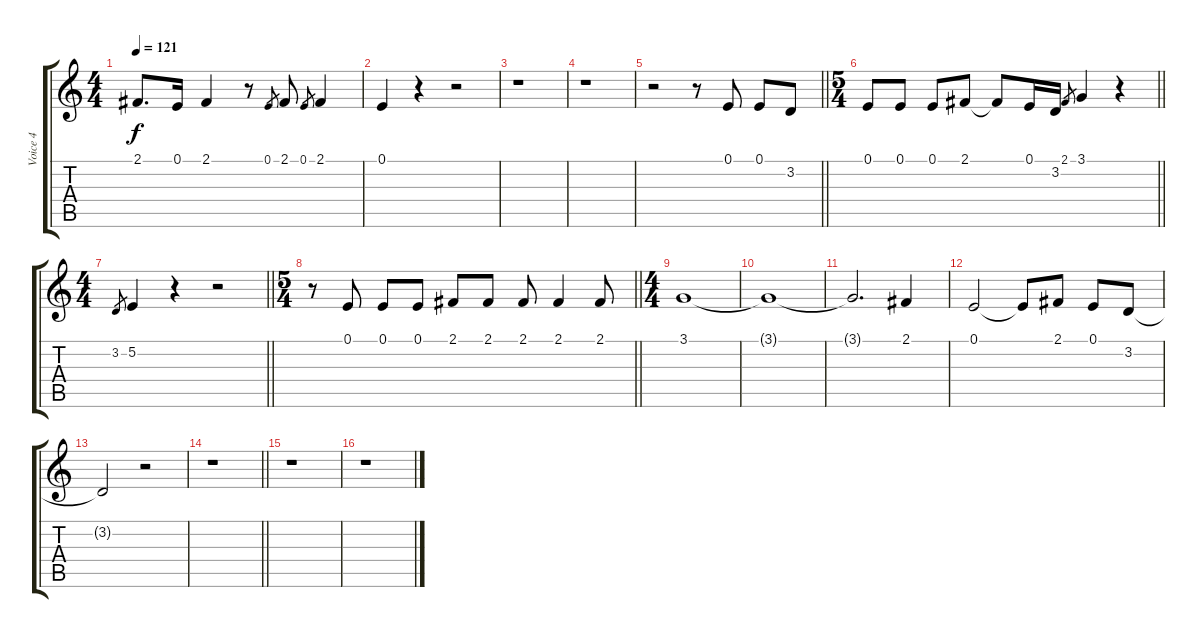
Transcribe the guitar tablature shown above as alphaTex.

\track ("Voice 4" "Voice 4") {instrument tuba}
\staff {score tabs}
\tuning (E4 B3 G3 D3 A2 E2) {hide}
\ts (4 4)
\tempo 121
\clef g2
\ks c
2.1.8{d dy f} 0.1.16 2.1.4 r.8 0.1.8{gr} 2.1.8 0.1.8{gr} 2.1.4 |
0.1.4 r.4 r.2 |
r.1 |
r.1 |
\barLineRight lightlight
r.2 r.8 0.1.8 0.1.8 3.2.8 |
\ts (5 4)
\barLineRight lightlight
0.1.8 0.1.8 0.1.8 2.1.8 2.1{t}.8 0.1.16 3.2.16 2.1.8{gr} 3.1.4 r.4 |
\ts (4 4)
\barLineRight lightlight
3.2.8{gr} 5.2.4 r.4 r.2 |
\ts (5 4)
\barLineRight lightlight
r.8 0.1.8 0.1.8 0.1.8 2.1.8 2.1.8 2.1.8 2.1.4 2.1.8 |
\ts (4 4)
3.1.1 |
3.1{t}.1 |
3.1{t}.2{d} 2.1.4 |
0.1.2 0.1{t}.8 2.1.8 0.1.8 3.2.8 |
3.2{t}.2 r.2 |
\barLineRight lightlight
r.1 |
r.1 |
r.1
